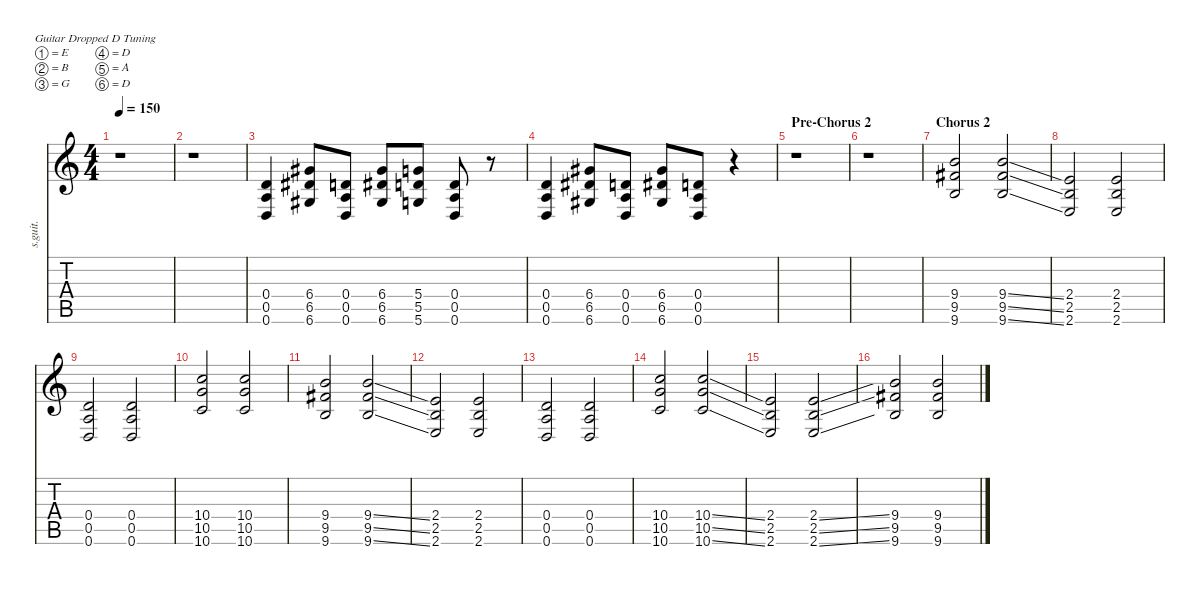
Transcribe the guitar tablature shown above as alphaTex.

\defaultSystemsLayout 4
\hideDynamics
\bracketExtendMode nobrackets
\track ("Paul Landers " "s.guit.") {instrument distortionguitar}
\staff {score tabs}
\tuning (E4 B3 G3 D3 A2 D2)
\ts (4 4)
\tempo 150
\clef g2
\ks c
r.1{dy f} |
r.1 |
(0.4 0.5 0.6).4{lyrics (0 "") lyrics (1 "") lyrics (2 "") lyrics (3 "") lyrics (4 "")} (6.4{acc #} 6.5{acc #} 6.6{acc #}).8{lyrics (0 "") lyrics (1 "") lyrics (2 "") lyrics (3 "") lyrics (4 "")} (0.4 0.5 0.6).8{lyrics (0 "") lyrics (1 "") lyrics (2 "") lyrics (3 "") lyrics (4 "")} (6.4{acc #} 6.5{acc #} 6.6{acc #}).8{lyrics (0 "") lyrics (1 "") lyrics (2 "") lyrics (3 "") lyrics (4 "")} (5.4 5.5 5.6).8{lyrics (0 "") lyrics (1 "") lyrics (2 "") lyrics (3 "") lyrics (4 "")} (0.4 0.5 0.6).8{lyrics (0 "") lyrics (1 "") lyrics (2 "") lyrics (3 "") lyrics (4 "")} r.8 |
(0.4 0.5 0.6).4{lyrics (0 "") lyrics (1 "") lyrics (2 "") lyrics (3 "") lyrics (4 "")} (6.4{acc #} 6.5{acc #} 6.6{acc #}).8{lyrics (0 "") lyrics (1 "") lyrics (2 "") lyrics (3 "") lyrics (4 "")} (0.4 0.5 0.6).8{lyrics (0 "") lyrics (1 "") lyrics (2 "") lyrics (3 "") lyrics (4 "")} (6.4{acc #} 6.5{acc #} 6.6{acc #}).8{lyrics (0 "") lyrics (1 "") lyrics (2 "") lyrics (3 "") lyrics (4 "")} (0.4 0.5 0.6).8{lyrics (0 "") lyrics (1 "") lyrics (2 "") lyrics (3 "") lyrics (4 "")} r.4 |
\section ("" "Pre-Chorus 2")
r.1 |
r.1 |
\section ("" "Chorus 2")
(9.4 9.5{acc #} 9.6).2{lyrics (0 "") lyrics (1 "") lyrics (2 "") lyrics (3 "") lyrics (4 "")} (9.4{ss} 9.5{ss acc #} 9.6{ss}).2{lyrics (0 "") lyrics (1 "") lyrics (2 "") lyrics (3 "") lyrics (4 "")} |
(2.4 2.5 2.6).2{lyrics (0 "") lyrics (1 "") lyrics (2 "") lyrics (3 "") lyrics (4 "")} (2.4 2.5 2.6).2{lyrics (0 "") lyrics (1 "") lyrics (2 "") lyrics (3 "") lyrics (4 "")} |
(0.4 0.5 0.6).2{lyrics (0 "") lyrics (1 "") lyrics (2 "") lyrics (3 "") lyrics (4 "")} (0.4 0.5 0.6).2{lyrics (0 "") lyrics (1 "") lyrics (2 "") lyrics (3 "") lyrics (4 "")} |
(10.4 10.5 10.6).2{lyrics (0 "") lyrics (1 "") lyrics (2 "") lyrics (3 "") lyrics (4 "")} (10.4 10.5 10.6).2{lyrics (0 "") lyrics (1 "") lyrics (2 "") lyrics (3 "") lyrics (4 "")} |
(9.4 9.5{acc #} 9.6).2{lyrics (0 "") lyrics (1 "") lyrics (2 "") lyrics (3 "") lyrics (4 "")} (9.4{ss} 9.5{ss acc #} 9.6{ss}).2{lyrics (0 "") lyrics (1 "") lyrics (2 "") lyrics (3 "") lyrics (4 "")} |
(2.4 2.5 2.6).2{lyrics (0 "") lyrics (1 "") lyrics (2 "") lyrics (3 "") lyrics (4 "")} (2.4 2.5 2.6).2{lyrics (0 "") lyrics (1 "") lyrics (2 "") lyrics (3 "") lyrics (4 "")} |
(0.4 0.5 0.6).2{lyrics (0 "") lyrics (1 "") lyrics (2 "") lyrics (3 "") lyrics (4 "")} (0.4 0.5 0.6).2{lyrics (0 "") lyrics (1 "") lyrics (2 "") lyrics (3 "") lyrics (4 "")} |
(10.4 10.5 10.6).2{lyrics (0 "") lyrics (1 "") lyrics (2 "") lyrics (3 "") lyrics (4 "")} (10.4{ss} 10.5{ss} 10.6{ss}).2{lyrics (0 "") lyrics (1 "") lyrics (2 "") lyrics (3 "") lyrics (4 "")} |
(2.4 2.5 2.6).2{lyrics (0 "") lyrics (1 "") lyrics (2 "") lyrics (3 "") lyrics (4 "")} (2.4{ss} 2.5{ss} 2.6{ss}).2{lyrics (0 "") lyrics (1 "") lyrics (2 "") lyrics (3 "") lyrics (4 "")} |
(9.4 9.5{acc #} 9.6).2{lyrics (0 "") lyrics (1 "") lyrics (2 "") lyrics (3 "") lyrics (4 "")} (9.4{ss} 9.5{ss acc #} 9.6{ss}).2{lyrics (0 "") lyrics (1 "") lyrics (2 "") lyrics (3 "") lyrics (4 "")}
